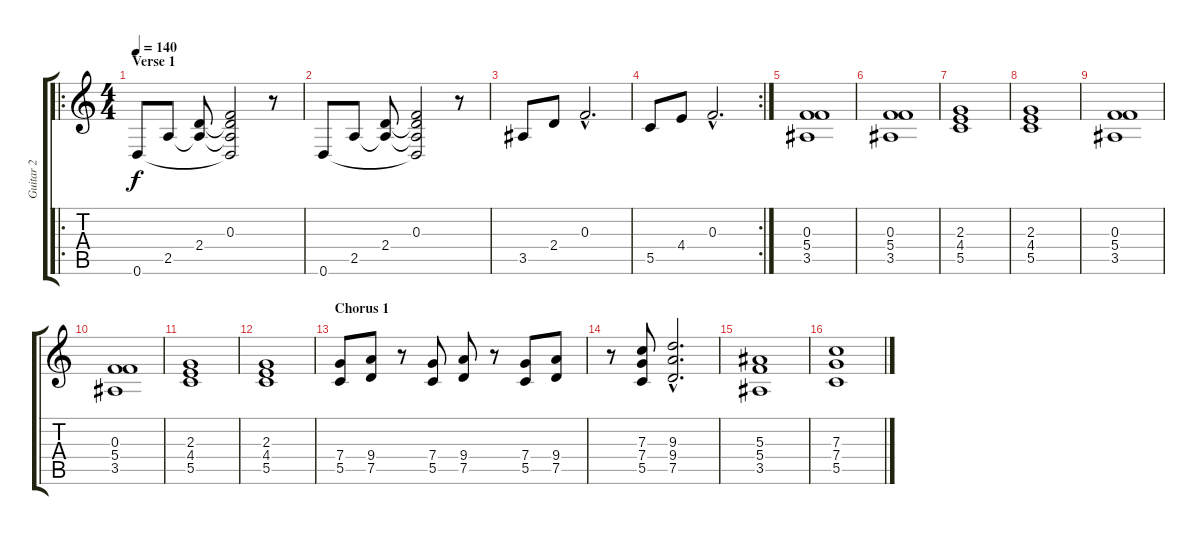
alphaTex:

\track ("Guitar 2" "Guitar 2") {instrument electricguitarclean}
\staff {score tabs}
\tuning (D4 A3 F3 C3 G2 D2) {hide}
\ro
\ts (4 4)
\section ("" "Verse 1")
\tempo 140
\clef g2
\ks c
0.6.8{dy f instrument electricguitarclean} 2.5.8 (2.4 2.5{t}).8 (0.3 2.4{t} 2.5{t} 0.6{t}).2 r.8 |
0.6.8 2.5.8 (2.4 2.5{t}).8 (0.3 2.4{t} 2.5{t} 0.6{t}).2 r.8 |
3.5.8 2.4.8 0.3{hac}.2{d} |
\rc 2
5.5.8 4.4.8 0.3{hac}.2{d} |
(0.3 5.4 3.5).1 |
(0.3 5.4 3.5).1 |
(2.3 4.4 5.5).1 |
(2.3 4.4 5.5).1 |
(0.3 5.4 3.5).1 |
(0.3 5.4 3.5).1 |
(2.3 4.4 5.5).1 |
(2.3 4.4 5.5).1 |
\section ("" "Chorus 1")
(7.4 5.5).8{instrument distortionguitar} (9.4 7.5).8 r.8 (7.4 5.5).8 (9.4 7.5).8 r.8 (7.4 5.5).8 (9.4 7.5).8 |
r.8 (7.3 7.4 5.5).8 (9.3{hac} 9.4{hac} 7.5{hac}).2{d} |
(5.3 5.4 3.5).1 |
(7.3 7.4 5.5).1
